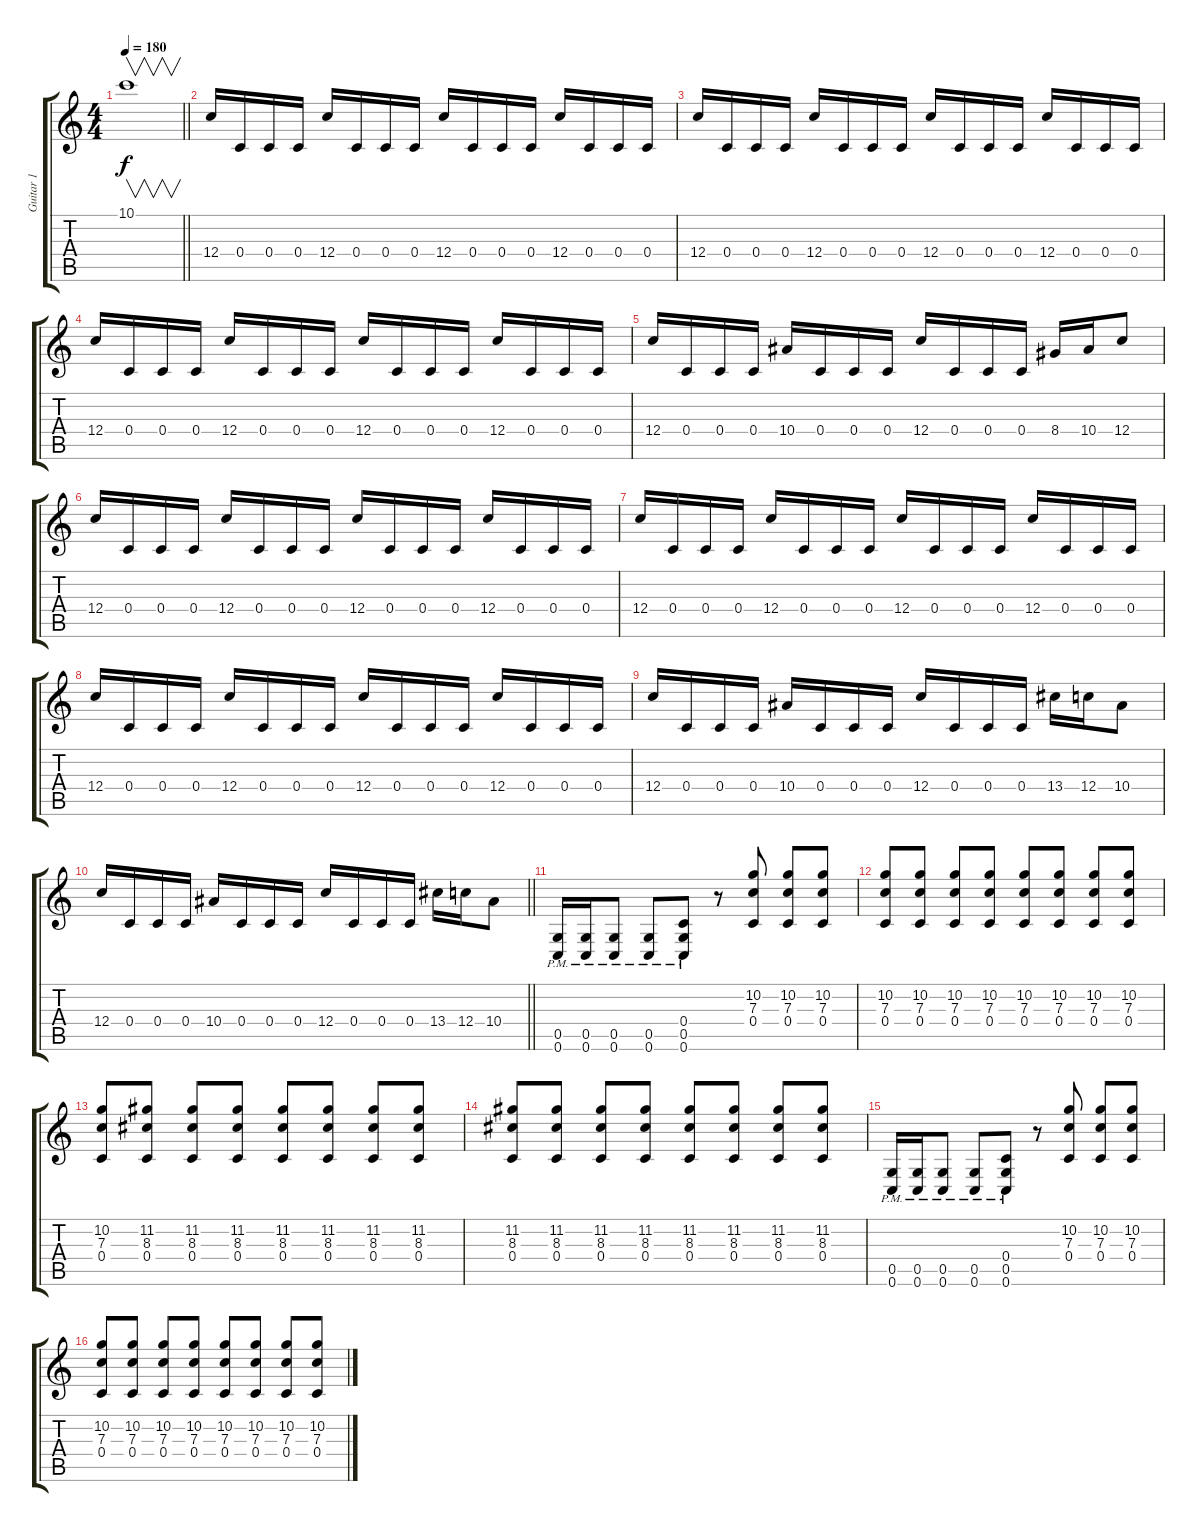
\track ("Guitar 1" "Guitar 1") {instrument distortionguitar}
\staff {score tabs}
\tuning (D4 A3 F3 C3 G2 C2) {hide}
\ts (4 4)
\tempo 180
\clef g2
\barLineRight lightlight
\ks c
10.1.1{v dy f} |
12.4.16 0.4.16 0.4.16 0.4.16 12.4.16 0.4.16 0.4.16 0.4.16 12.4.16 0.4.16 0.4.16 0.4.16 12.4.16 0.4.16 0.4.16 0.4.16 |
12.4.16 0.4.16 0.4.16 0.4.16 12.4.16 0.4.16 0.4.16 0.4.16 12.4.16 0.4.16 0.4.16 0.4.16 12.4.16 0.4.16 0.4.16 0.4.16 |
12.4.16 0.4.16 0.4.16 0.4.16 12.4.16 0.4.16 0.4.16 0.4.16 12.4.16 0.4.16 0.4.16 0.4.16 12.4.16 0.4.16 0.4.16 0.4.16 |
12.4.16 0.4.16 0.4.16 0.4.16 10.4.16 0.4.16 0.4.16 0.4.16 12.4.16 0.4.16 0.4.16 0.4.16 8.4.16 10.4.16 12.4.8 |
12.4.16 0.4.16 0.4.16 0.4.16 12.4.16 0.4.16 0.4.16 0.4.16 12.4.16 0.4.16 0.4.16 0.4.16 12.4.16 0.4.16 0.4.16 0.4.16 |
12.4.16 0.4.16 0.4.16 0.4.16 12.4.16 0.4.16 0.4.16 0.4.16 12.4.16 0.4.16 0.4.16 0.4.16 12.4.16 0.4.16 0.4.16 0.4.16 |
12.4.16 0.4.16 0.4.16 0.4.16 12.4.16 0.4.16 0.4.16 0.4.16 12.4.16 0.4.16 0.4.16 0.4.16 12.4.16 0.4.16 0.4.16 0.4.16 |
12.4.16 0.4.16 0.4.16 0.4.16 10.4.16 0.4.16 0.4.16 0.4.16 12.4.16 0.4.16 0.4.16 0.4.16 13.4.16 12.4.16 10.4.8 |
\barLineRight lightlight
12.4.16 0.4.16 0.4.16 0.4.16 10.4.16 0.4.16 0.4.16 0.4.16 12.4.16 0.4.16 0.4.16 0.4.16 13.4.16 12.4.16 10.4.8 |
(0.5{pm} 0.6{pm}).16{volume 10} (0.5{pm} 0.6{pm}).16 (0.5{pm} 0.6{pm}).8 (0.5{pm} 0.6{pm}).8 (0.4{pm} 0.5{pm} 0.6{pm}).8 r.8 (10.2 7.3 0.4).8 (10.2 7.3 0.4).8 (10.2 7.3 0.4).8 |
(10.2 7.3 0.4).8 (10.2 7.3 0.4).8 (10.2 7.3 0.4).8 (10.2 7.3 0.4).8 (10.2 7.3 0.4).8 (10.2 7.3 0.4).8 (10.2 7.3 0.4).8 (10.2 7.3 0.4).8 |
(10.2 7.3 0.4).8 (11.2 8.3 0.4).8 (11.2 8.3 0.4).8 (11.2 8.3 0.4).8 (11.2 8.3 0.4).8 (11.2 8.3 0.4).8 (11.2 8.3 0.4).8 (11.2 8.3 0.4).8 |
(11.2 8.3 0.4).8 (11.2 8.3 0.4).8 (11.2 8.3 0.4).8 (11.2 8.3 0.4).8 (11.2 8.3 0.4).8 (11.2 8.3 0.4).8 (11.2 8.3 0.4).8 (11.2 8.3 0.4).8 |
(0.5{pm} 0.6{pm}).16{volume 10} (0.5{pm} 0.6{pm}).16 (0.5{pm} 0.6{pm}).8 (0.5{pm} 0.6{pm}).8 (0.4{pm} 0.5{pm} 0.6{pm}).8 r.8 (10.2 7.3 0.4).8 (10.2 7.3 0.4).8 (10.2 7.3 0.4).8 |
(10.2 7.3 0.4).8 (10.2 7.3 0.4).8 (10.2 7.3 0.4).8 (10.2 7.3 0.4).8 (10.2 7.3 0.4).8 (10.2 7.3 0.4).8 (10.2 7.3 0.4).8 (10.2 7.3 0.4).8
